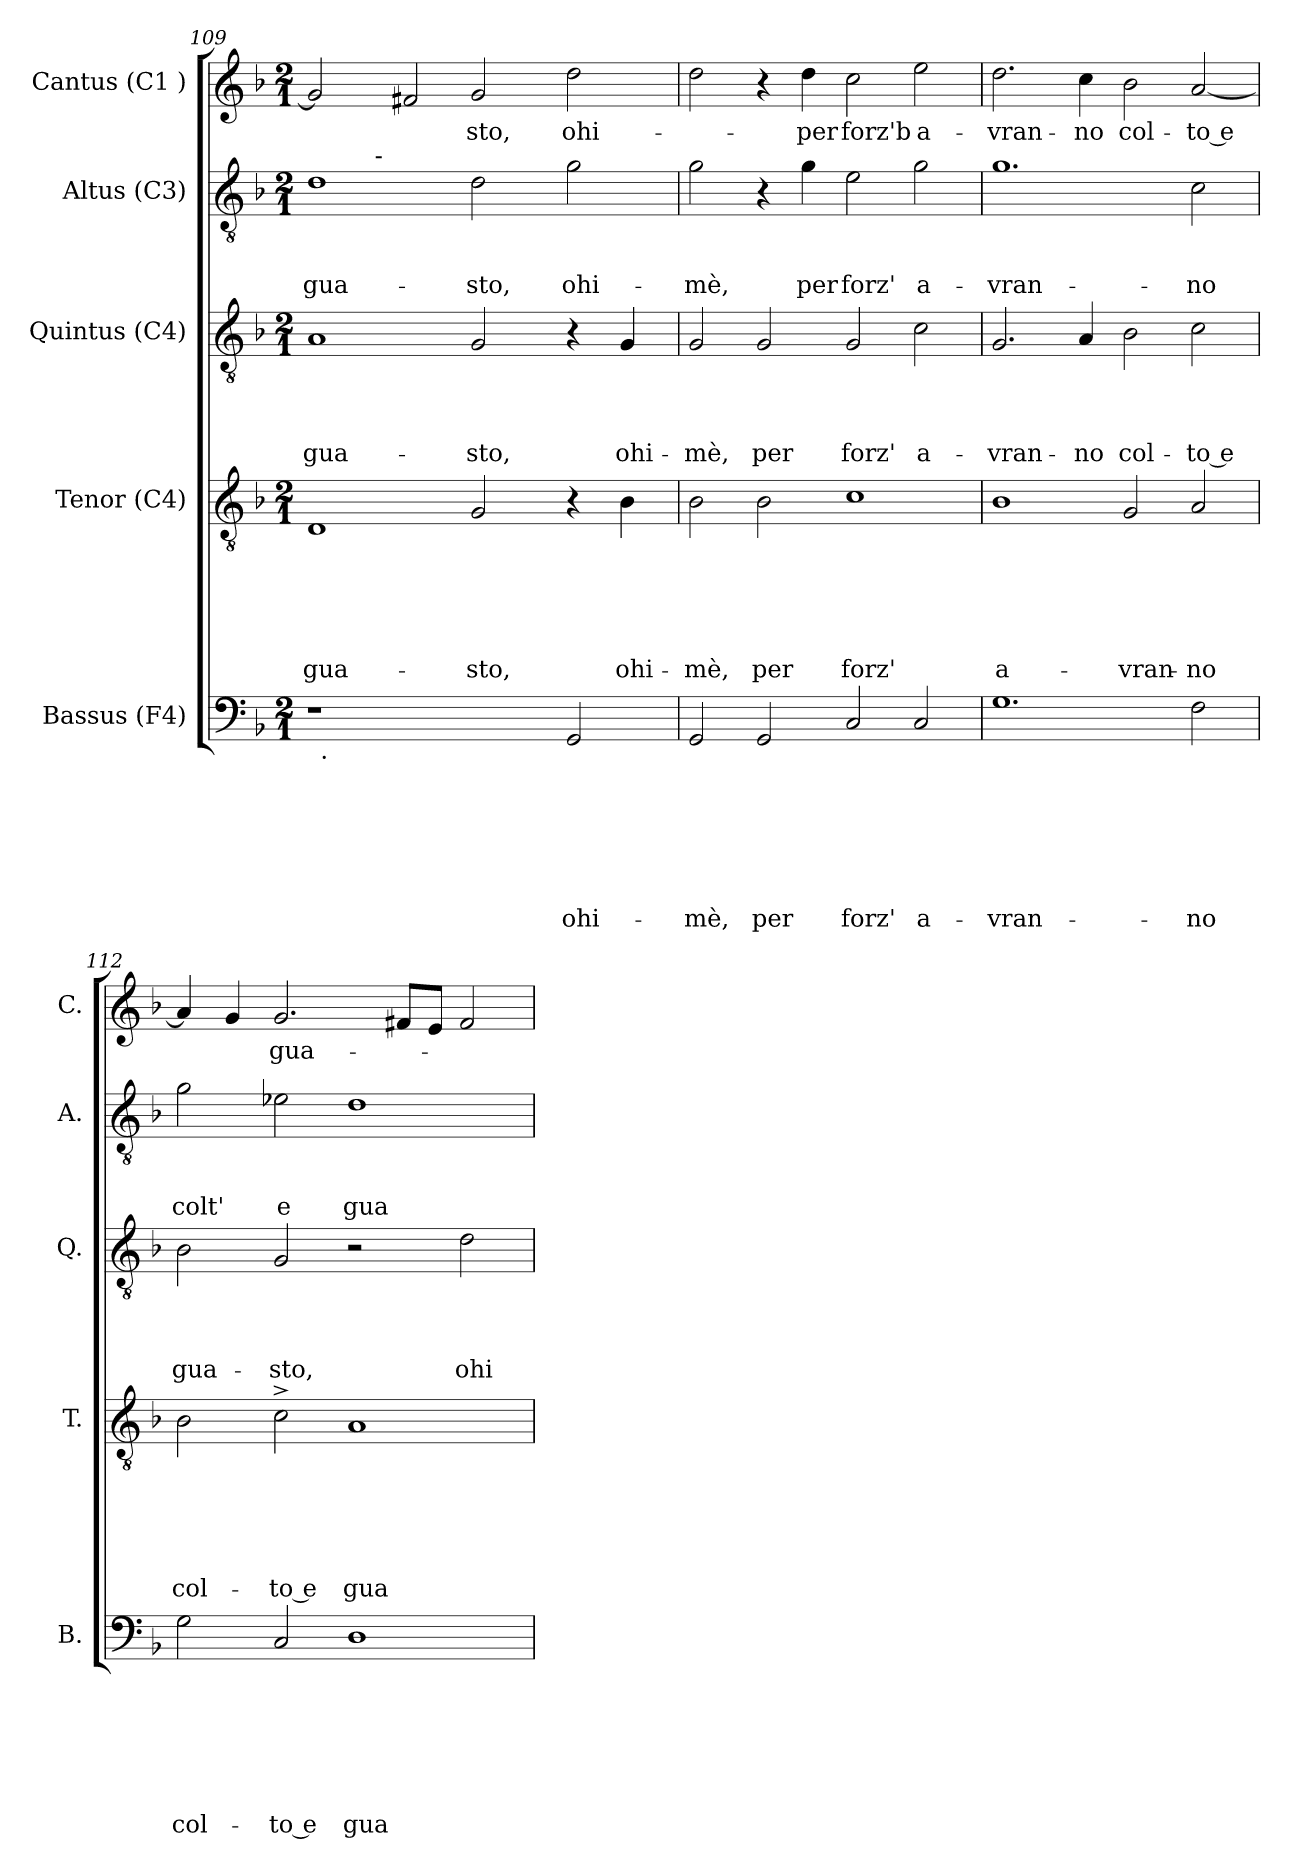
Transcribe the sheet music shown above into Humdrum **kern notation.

**kern	**text	**text	**text	**text	**text	**text	**text	**kern	**text	**text	**text	**text	**text	**text	**kern	**text	**text	**text	**text	**kern	**text	**text	**text	**kern	**text
*part5	*part5	*part5	*part5	*part5	*part5	*part5	*part5	*part4	*part4	*part4	*part4	*part4	*part4	*part4	*part3	*part3	*part3	*part3	*part3	*part2	*part2	*part2	*part2	*part1	*part1
*staff5	*staff5	*staff5	*staff5	*staff5	*staff5	*staff5	*staff5	*staff4	*staff4	*staff4	*staff4	*staff4	*staff4	*staff4	*staff3	*staff3	*staff3	*staff3	*staff3	*staff2	*staff2	*staff2	*staff2	*staff1	*staff1
*I"Bassus (F4)	*	*	*	*	*	*	*	*I"Tenor (C4)	*	*	*	*	*	*	*I"Quintus (C4)	*	*	*	*	*I"Altus (C3)	*	*	*	*I"Cantus (C1 )	*
*I'B.	*	*	*	*	*	*	*	*I'T.	*	*	*	*	*	*	*I'Q.	*	*	*	*	*I'A.	*	*	*	*I'C.	*
!!LO:LB:g=z
*clefF4	*	*	*	*	*	*	*	*clefGv2	*	*	*	*	*	*	*clefGv2	*	*	*	*	*clefGv2	*	*	*	*clefG2	*
*k[b-]	*	*	*	*	*	*	*	*k[b-]	*	*	*	*	*	*	*k[b-]	*	*	*	*	*k[b-]	*	*	*	*k[b-]	*
*F:	*	*	*	*	*	*	*	*F:	*	*	*	*	*	*	*F:	*	*	*	*	*F:	*	*	*	*F:	*
*M2/1	*	*	*	*	*	*	*	*M2/1	*	*	*	*	*	*	*M2/1	*	*	*	*	*M2/1	*	*	*	*M2/1	*
=109	=109	=109	=109	=109	=109	=109	=109	=109	=109	=109	=109	=109	=109	=109	=109	=109	=109	=109	=109	=109	=109	=109	=109	=109	=109
!	!	!	!	!	!	!	!	!	!	!	!	!	!	!LO:LY:b	!	!	!	!	!LO:LY:b	!	!	!	!LO:LY:b	!	!
*^	*	*	*	*	*	*	*	*	*	*	*	*	*	*	*	*	*	*	*	*^	*	*	*	*	*
1r	32ryy	.	.	.	.	.	.	.	1D	.	.	.	.	.	gua-	1A	.	.	.	gua-	1d	4.ryy	.	.	gua-	2g/]	.
!	!LO:TX:b:t=.	!	!	!	!	!	!	!	!	!	!	!	!	!	!	!	!	!	!	!	!	!	!	!	!	!	!
.	1ryy	.	.	.	.	.	.	.	.	.	.	.	.	.	.	.	.	.	.	.	.	.	.	.	.	.	.
!	!	!	!	!	!	!	!	!	!	!	!	!	!	!	!	!	!	!	!	!	!	!LO:TX:a:t=-	!	!	!	!	!
.	.	.	.	.	.	.	.	.	.	.	.	.	.	.	.	.	.	.	.	.	.	1ryy	.	.	.	.	.
.	.	.	.	.	.	.	.	.	.	.	.	.	.	.	.	.	.	.	.	.	.	.	.	.	.	2f#/	.
!	!	!	!	!	!	!	!	!	!	!	!	!	!	!	!LO:LY:b	!	!	!	!	!LO:LY:b	!	!	!	!	!LO:LY:b	!	!LO:LY:b
2ryy	.	.	.	.	.	.	.	.	2G/	.	.	.	.	.	-sto,	2G/	.	.	.	-sto,	2d\	.	.	.	-sto,	2g/	-sto,
.	2ryy	.	.	.	.	.	.	.	.	.	.	.	.	.	.	.	.	.	.	.	.	.	.	.	.	.	.
.	.	.	.	.	.	.	.	.	.	.	.	.	.	.	.	.	.	.	.	.	.	2ryy	.	.	.	.	.
!	!	!	!	!	!	!	!	!LO:LY:b	!	!	!	!	!	!	!	!	!	!	!	!	!	!	!	!	!LO:LY:b	!	!LO:LY:b
2GG/	.	.	.	.	.	.	.	ohi-	4r	.	.	.	.	.	.	4r	.	.	.	.	2g\	.	.	.	ohi-	2dd\	ohi-
.	4...ryy	.	.	.	.	.	.	.	.	.	.	.	.	.	.	.	.	.	.	.	.	.	.	.	.	.	.
!	!	!	!	!	!	!	!	!	!	!	!	!	!	!	!LO:LY:b	!	!	!	!	!LO:LY:b	!	!	!	!	!	!	!
.	.	.	.	.	.	.	.	.	4B-\	.	.	.	.	.	ohi-	4G/	.	.	.	ohi-	.	.	.	.	.	.	.
.	.	.	.	.	.	.	.	.	.	.	.	.	.	.	.	.	.	.	.	.	.	8ryy	.	.	.	.	.
=110	=110	=110	=110	=110	=110	=110	=110	=110	=110	=110	=110	=110	=110	=110	=110	=110	=110	=110	=110	=110	=110	=110	=110	=110	=110	=110	=110
!	!	!	!	!	!	!	!	!LO:LY:b	!	!	!	!	!	!	!LO:LY:b	!	!	!	!	!LO:LY:b	!	!	!	!	!LO:LY:b	!	!
*v	*v	*	*	*	*	*	*	*	*	*	*	*	*	*	*	*	*	*	*	*	*v	*v	*	*	*	*	*
2GG/	.	.	.	.	.	.	-mè,	2B-\	.	.	.	.	.	-mè,	2G/	.	.	.	-mè,	2g\	.	.	-mè,	2dd\	.
!	!	!	!	!	!	!	!LO:LY:b	!	!	!	!	!	!	!LO:LY:b	!	!	!	!	!LO:LY:b	!	!	!	!	!	!
2GG/	.	.	.	.	.	.	per	2B-\	.	.	.	.	.	per	2G/	.	.	.	per	4r	.	.	.	4r	.
!	!	!	!	!	!	!	!	!	!	!	!	!	!	!	!	!	!	!	!	!	!	!	!LO:LY:b	!	!LO:LY:b
.	.	.	.	.	.	.	.	.	.	.	.	.	.	.	.	.	.	.	.	4g\	.	.	per	4dd\	per
!	!	!	!	!	!	!	!LO:LY:b	!	!	!	!	!	!	!LO:LY:b	!	!	!	!	!LO:LY:b	!	!	!	!LO:LY:b	!	!LO:LY:b:rj
2C/	.	.	.	.	.	.	forz'	1c	.	.	.	.	.	forz'	2G/	.	.	.	forz'	2e\	.	.	forz'	2cc\	forz'b
!	!	!	!	!	!	!	!LO:LY:b	!	!	!	!	!	!	!	!	!	!	!	!LO:LY:b	!	!	!	!LO:LY:b	!	!LO:LY:b
2C/	.	.	.	.	.	.	a-	.	.	.	.	.	.	.	2c\	.	.	.	a-	2g\	.	.	a-	2ee\	a-
=111	=111	=111	=111	=111	=111	=111	=111	=111	=111	=111	=111	=111	=111	=111	=111	=111	=111	=111	=111	=111	=111	=111	=111	=111	=111
!	!	!	!	!	!	!	!LO:LY:b	!	!	!	!	!	!	!LO:LY:b:rj	!	!	!	!	!LO:LY:b	!	!	!	!LO:LY:b	!	!LO:LY:b
1.G	.	.	.	.	.	.	-vran-	1B-	.	.	.	.	.	a-	2.G/	.	.	.	-vran-	1.g	.	.	-vran-	2.dd\	-vran-
!	!	!	!	!	!	!	!	!	!	!	!	!	!	!	!	!	!	!	!LO:LY:b	!	!	!	!	!	!LO:LY:b
.	.	.	.	.	.	.	.	.	.	.	.	.	.	.	4A/	.	.	.	-no	.	.	.	.	4cc\	-no
!	!	!	!	!	!	!	!	!	!	!	!	!	!	!LO:LY:b	!	!	!	!	!LO:LY:b	!	!	!	!	!	!LO:LY:b
.	.	.	.	.	.	.	.	2G/	.	.	.	.	.	-vran-	2B-\	.	.	.	col-	.	.	.	.	2b-\	col-
!	!	!	!	!	!	!	!LO:LY:b	!	!	!	!	!	!	!LO:LY:b	!	!	!	!	!LO:LY:b:rj	!	!	!	!LO:LY:b	!	!LO:LY:b
2F\	.	.	.	.	.	.	-no	2A/	.	.	.	.	.	-no	2c\	.	.	.	-to e	2c\	.	.	-no	[<2a/	-to e
=112	=112	=112	=112	=112	=112	=112	=112	=112	=112	=112	=112	=112	=112	=112	=112	=112	=112	=112	=112	=112	=112	=112	=112	=112	=112
!	!	!	!	!	!	!	!LO:LY:b	!	!	!	!	!	!	!LO:LY:b	!	!	!	!	!LO:LY:b	!	!	!	!LO:LY:b	!	!
2G\	.	.	.	.	.	.	col-	2B-\	.	.	.	.	.	col-	2B-\	.	.	.	gua-	2g\	.	.	colt'	4a/]	.
.	.	.	.	.	.	.	.	.	.	.	.	.	.	.	.	.	.	.	.	.	.	.	.	4g/	.
!	!	!	!	!	!	!	!LO:LY:b:rj	!	!	!	!	!	!	!LO:LY:b:rj	!	!	!	!	!LO:LY:b	!	!	!	!LO:LY:b	!	!LO:LY:b
2C/	.	.	.	.	.	.	-to e	2c^>\	.	.	.	.	.	-to e	2G/	.	.	.	-sto,	2e-\	.	.	e	2.g/	gua-
!	!	!	!	!	!	!	!LO:LY:b	!	!	!	!	!	!	!LO:LY:b	!	!	!	!	!	!	!	!	!LO:LY:b	!	!
1D	.	.	.	.	.	.	gua-	1A	.	.	.	.	.	gua-	2r	.	.	.	.	1d	.	.	gua-	.	.
.	.	.	.	.	.	.	.	.	.	.	.	.	.	.	.	.	.	.	.	.	.	.	.	8f#/L	.
.	.	.	.	.	.	.	.	.	.	.	.	.	.	.	.	.	.	.	.	.	.	.	.	8e/J	.
!	!	!	!	!	!	!	!	!	!	!	!	!	!	!	!	!	!	!	!LO:LY:b	!	!	!	!	!	!
.	.	.	.	.	.	.	.	.	.	.	.	.	.	.	2d\	.	.	.	ohi-	.	.	.	.	2f#/	.
=	=	=	=	=	=	=	=	=	=	=	=	=	=	=	=	=	=	=	=	=	=	=	=	=	=
*-	*-	*-	*-	*-	*-	*-	*-	*-	*-	*-	*-	*-	*-	*-	*-	*-	*-	*-	*-	*-	*-	*-	*-	*-	*-
